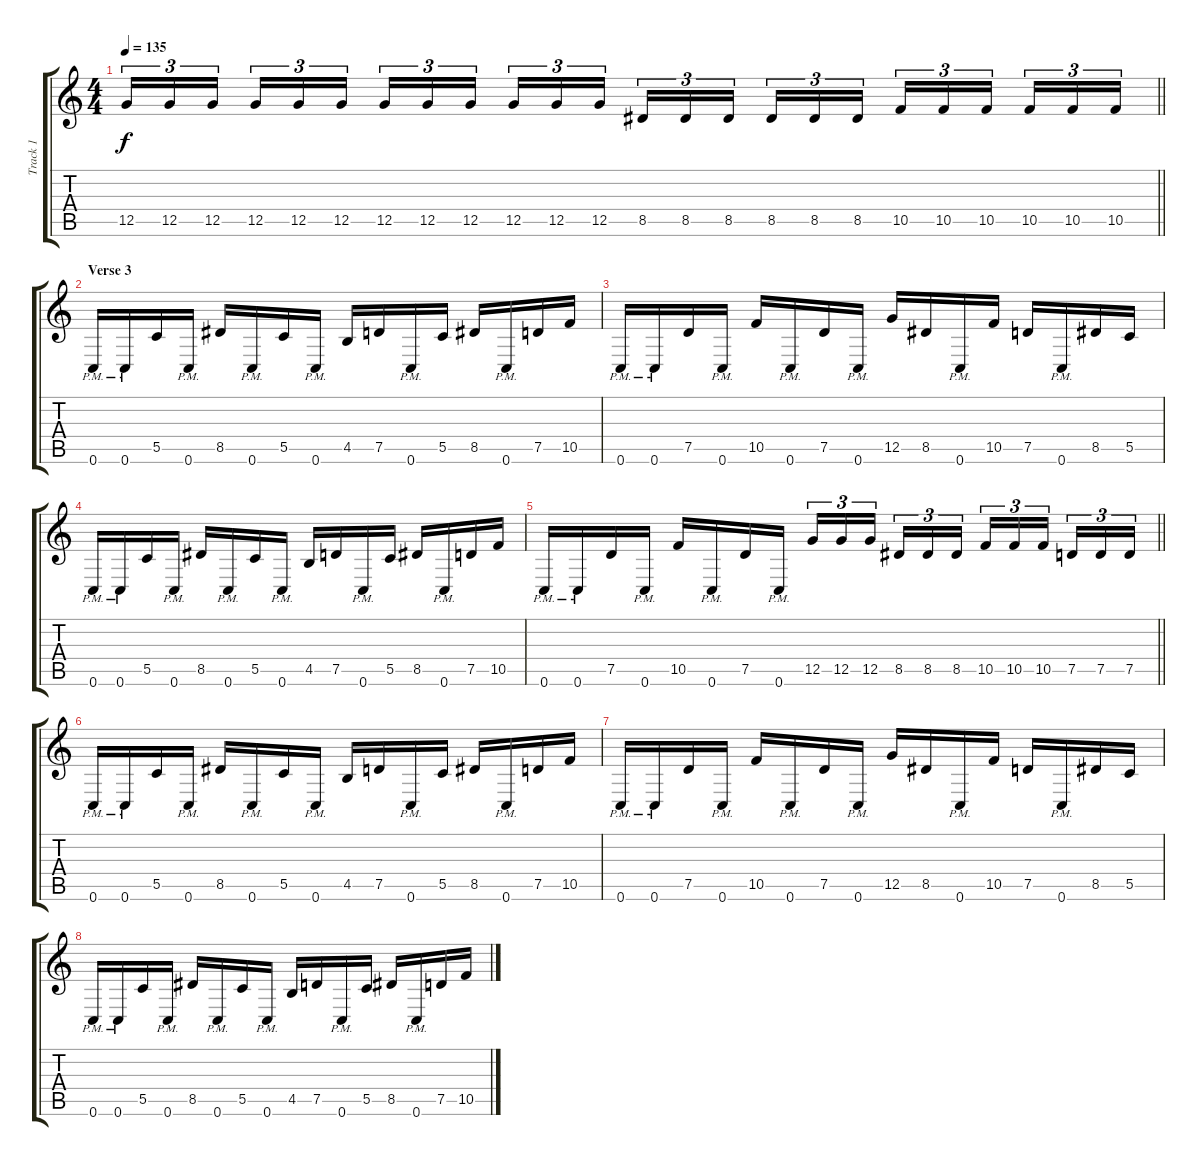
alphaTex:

\track ("Track 1" "Track 1") {instrument distortionguitar}
\staff {score tabs}
\tuning (D4 A3 F3 C3 G2 C2) {hide}
\ts (4 4)
\tempo 135
\clef g2
\barLineRight lightlight
\ks c
12.5.16{tu (3 2) dy f} 12.5.16{tu (3 2)} 12.5.16{tu (3 2) beam splitsecondary} 12.5.16{tu (3 2)} 12.5.16{tu (3 2)} 12.5.16{tu (3 2)} 12.5.16{tu (3 2)} 12.5.16{tu (3 2)} 12.5.16{tu (3 2) beam splitsecondary} 12.5.16{tu (3 2)} 12.5.16{tu (3 2)} 12.5.16{tu (3 2)} 8.5.16{tu (3 2)} 8.5.16{tu (3 2)} 8.5.16{tu (3 2) beam splitsecondary} 8.5.16{tu (3 2)} 8.5.16{tu (3 2)} 8.5.16{tu (3 2)} 10.5.16{tu (3 2)} 10.5.16{tu (3 2)} 10.5.16{tu (3 2) beam splitsecondary} 10.5.16{tu (3 2)} 10.5.16{tu (3 2)} 10.5.16{tu (3 2)} |
\section ("" "Verse 3")
0.6{pm}.16 0.6{pm}.16 5.5.16 0.6{pm}.16 8.5.16 0.6{pm}.16 5.5.16 0.6{pm}.16 4.5.16 7.5.16 0.6{pm}.16 5.5.16 8.5.16 0.6{pm}.16 7.5.16 10.5.16 |
0.6{pm}.16 0.6{pm}.16 7.5.16 0.6{pm}.16 10.5.16 0.6{pm}.16 7.5.16 0.6{pm}.16 12.5.16 8.5.16 0.6{pm}.16 10.5.16 7.5.16 0.6{pm}.16 8.5.16 5.5.16 |
0.6{pm}.16 0.6{pm}.16 5.5.16 0.6{pm}.16 8.5.16 0.6{pm}.16 5.5.16 0.6{pm}.16 4.5.16 7.5.16 0.6{pm}.16 5.5.16 8.5.16 0.6{pm}.16 7.5.16 10.5.16 |
\barLineRight lightlight
0.6{pm}.16 0.6{pm}.16 7.5.16 0.6{pm}.16 10.5.16 0.6{pm}.16 7.5.16 0.6{pm}.16 12.5.16{tu (3 2)} 12.5.16{tu (3 2)} 12.5.16{tu (3 2) beam splitsecondary} 8.5.16{tu (3 2)} 8.5.16{tu (3 2)} 8.5.16{tu (3 2)} 10.5.16{tu (3 2)} 10.5.16{tu (3 2)} 10.5.16{tu (3 2) beam splitsecondary} 7.5.16{tu (3 2)} 7.5.16{tu (3 2)} 7.5.16{tu (3 2)} |
0.6{pm}.16 0.6{pm}.16 5.5.16 0.6{pm}.16 8.5.16 0.6{pm}.16 5.5.16 0.6{pm}.16 4.5.16 7.5.16 0.6{pm}.16 5.5.16 8.5.16 0.6{pm}.16 7.5.16 10.5.16 |
0.6{pm}.16 0.6{pm}.16 7.5.16 0.6{pm}.16 10.5.16 0.6{pm}.16 7.5.16 0.6{pm}.16 12.5.16 8.5.16 0.6{pm}.16 10.5.16 7.5.16 0.6{pm}.16 8.5.16 5.5.16 |
0.6{pm}.16 0.6{pm}.16 5.5.16 0.6{pm}.16 8.5.16 0.6{pm}.16 5.5.16 0.6{pm}.16 4.5.16 7.5.16 0.6{pm}.16 5.5.16 8.5.16 0.6{pm}.16 7.5.16 10.5.16
